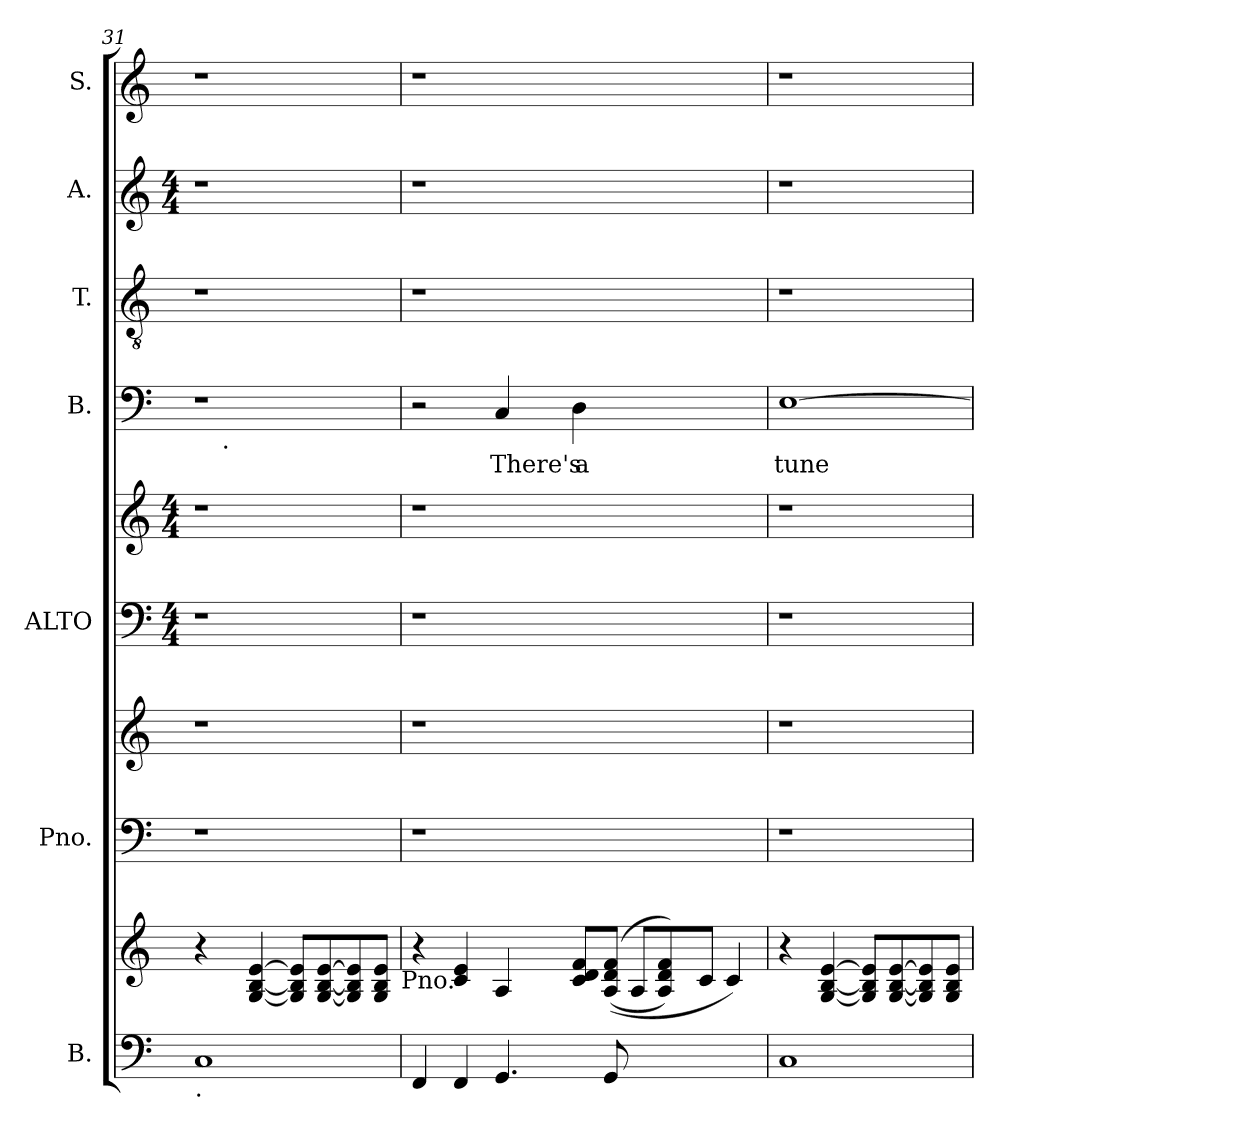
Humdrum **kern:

**kern	**kern	**kern	**kern	**kern	**kern	**kern	**text	**kern	**kern	**kern
*part7	*part7	*part6	*part6	*part5	*part5	*part4	*part4	*part3	*part2	*part1
*staff10	*staff9	*staff8	*staff7	*staff6	*staff5	*staff4	*staff4	*staff3	*staff2	*staff1
*I"B.	*	*I"Pno.	*	*I"ALTO	*	*I"B.	*	*I"T.	*I"A.	*I"S.
*	*	*	*	*	*	*I'B.	*	*I'T.	*I'A.	*I'S.
!!LO:LB:g=z
*clefF4	*clefG2	*clefF4	*clefG2	*clefF4	*clefG2	*clefF4	*	*clefGv2	*clefG2	*clefG2
*	*	*	*	*M4/4	*M4/4	*	*	*	*M4/4	*
=31	=31	=31	=31	=31	=31	=31	=31	=31	=31	=31
!LO:TX:b:t=.	!	!	!	!	!	!	!	!	!	!
*	*	*	*	*	*	*^	*	*	*	*
1C	4r	1r	1r	1r	1r	1r	8ryy	.	1r	1r	1r
!	!	!	!	!	!	!	!LO:TX:b:t=.	!	!	!	!
.	.	.	.	.	.	.	2..ryy	.	.	.	.
.	[<4G/ [<4B/ [>4e/	.	.	.	.	.	.	.	.	.	.
.	8G/] 8B/] 8e/]L	.	.	.	.	.	.	.	.	.	.
.	[<8G/ [<8B/ [>8e/	.	.	.	.	.	.	.	.	.	.
.	8e/] 8G/] 8B/]	.	.	.	.	.	.	.	.	.	.
.	8G/ 8B/ 8e/J	.	.	.	.	.	.	.	.	.	.
!	!LO:TX:b:t=Pno.	!	!	!	!	!	!	!	!	!	!
*	*	*	*	*	*	*v	*v	*	*	*	*
=32	=32	=32	=32	=32	=32	=32	=32	=32	=32	=32
4FF/	4r	1r	1r	1r	1r	2r	.	1r	1r	1r
4FF/	4e/ 4c/	.	.	.	.	.	.	.	.	.
!	!	!	!	!	!	!	!LO:LY:b:cj	!	!	!
4.GG/	4A/	.	.	.	.	4C/	There's	.	.	.
!	!	!	!	!	!	!	!LO:LY:b:cj	!	!	!
.	8c/ 8f/ 8d/L	.	.	.	.	4D\	a	.	.	.
8GG/	(<(<(>8f/ 8A/ 8d/J	.	.	.	.	.	.	.	.	.
2.ryy	8A/L	2.ryy	2.ryy	2.ryy	2.ryy	2.ryy	.	2.ryy	2.ryy	2.ryy
.	4f/ 4A/ 4d/))	.	.	.	.	.	.	.	.	.
.	8c/J	.	.	.	.	.	.	.	.	.
.	4c/)	.	.	.	.	.	.	.	.	.
=33	=33	=33	=33	=33	=33	=33	=33	=33	=33	=33
!	!	!	!	!	!	!	!LO:LY:b	!	!	!
1C	4r	1r	1r	1r	1r	[>1E	tune	1r	1r	1r
.	[<4G/ [>4e/ [>4B/	.	.	.	.	.	.	.	.	.
.	8G/] 8B/] 8e/]L	.	.	.	.	.	.	.	.	.
.	[>8e/ [<8G/ [>8B/	.	.	.	.	.	.	.	.	.
.	8G/] 8B/] 8e/]	.	.	.	.	.	.	.	.	.
.	8G/ 8B/ 8e/J	.	.	.	.	.	.	.	.	.
=	=	=	=	=	=	=	=	=	=	=
*-	*-	*-	*-	*-	*-	*-	*-	*-	*-	*-
